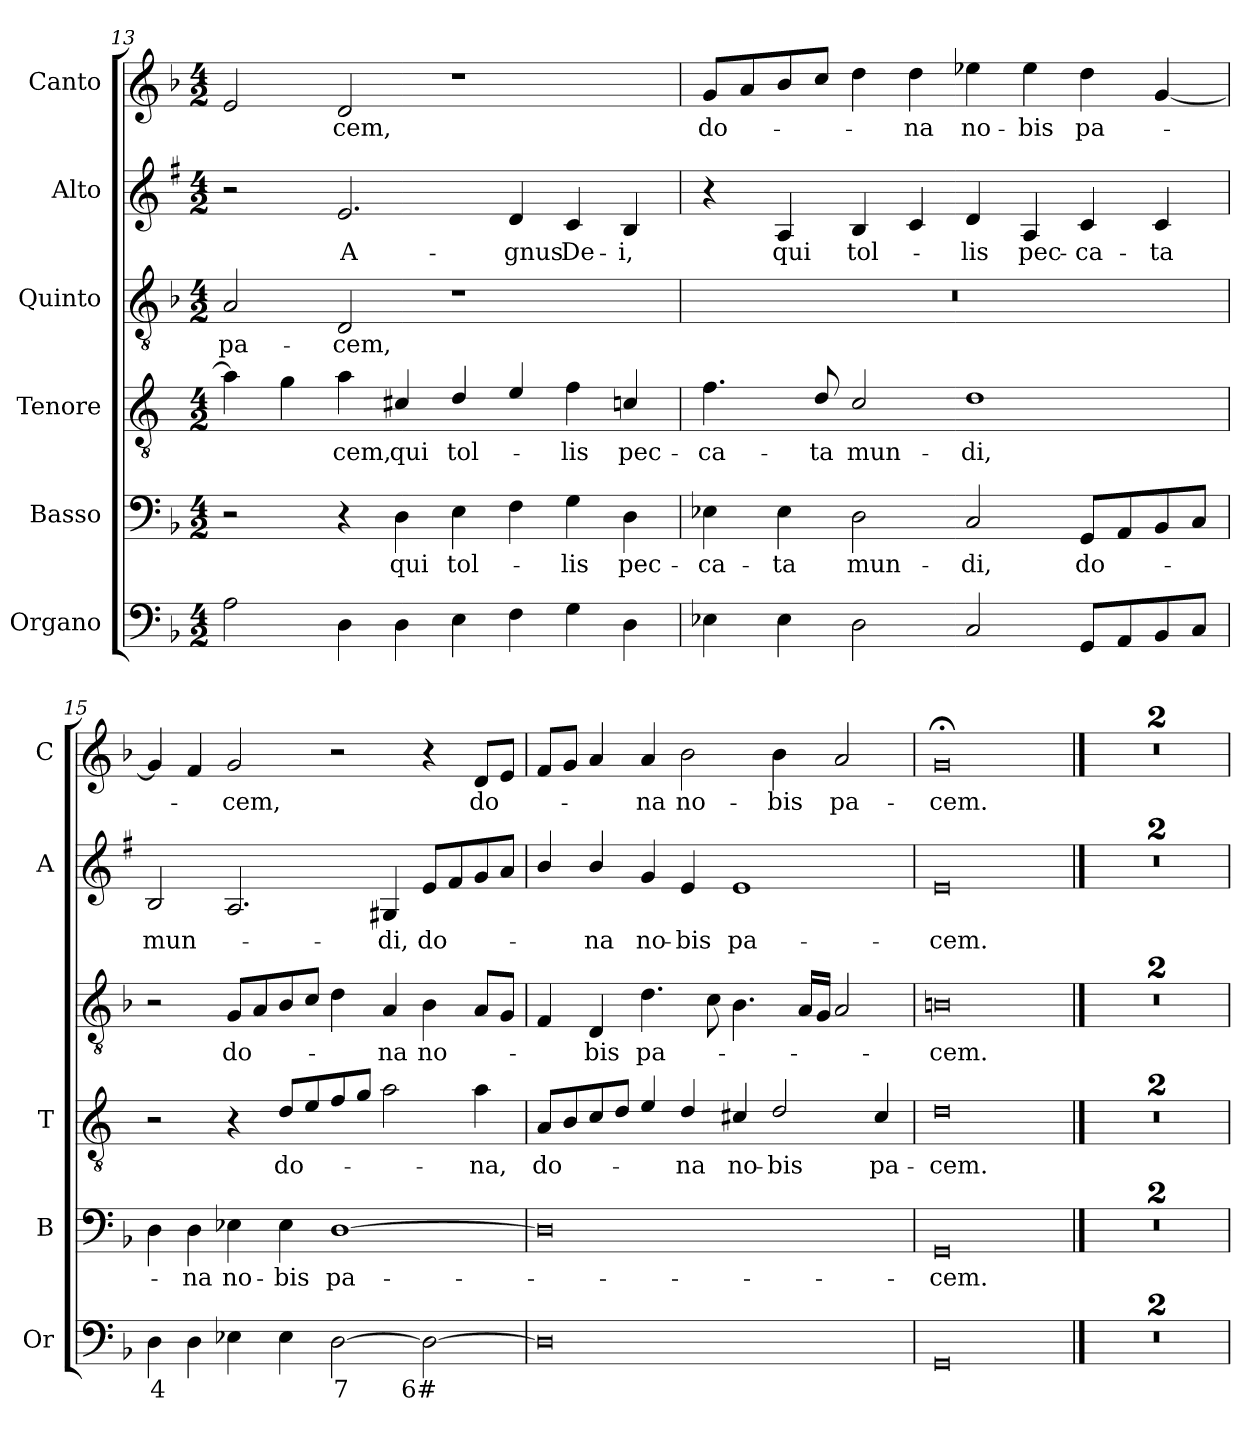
**kern	**text	**kern	**text	**kern	**text	**kern	**text	**kern	**text	**kern	**text
*part6	*part6	*part5	*part5	*part4	*part4	*part3	*part3	*part2	*part2	*part1	*part1
*staff6	*staff6	*staff5	*staff5	*staff4	*staff4	*staff3	*staff3	*staff2	*staff2	*staff1	*staff1
*I"Organo	*	*I"Basso	*	*I"Tenore	*	*I"Quinto	*	*I"Alto	*	*I"Canto	*
*I'Or	*	*I'B	*	*I'T	*	*	*	*I'A	*	*I'C	*
!!LO:PB:g=z
*clefF4	*	*clefF4	*	*clefGv2	*	*clefGv2	*	*clefG2	*	*clefG2	*
*	*	*	*	*ITrd4c7	*	*	*	*ITrd1c2	*	*	*
*k[b-]	*	*k[b-]	*	*k[b-]	*	*k[b-]	*	*k[b-]	*	*k[b-]	*
*F:	*	*F:	*	*F:	*	*F:	*	*F:	*	*F:	*
*M4/2	*	*M4/2	*	*M4/2	*	*M4/2	*	*M4/2	*	*M4/2	*
=13	=13	=13	=13	=13	=13	=13	=13	=13	=13	=13	=13
!	!	!	!	!	!	!	!LO:LY:b	!	!	!	!
2A\	.	2r	.	4d\]	.	2A/	pa-	2r	.	2e/	.
.	.	.	.	4c\	.	.	.	.	.	.	.
!	!	!	!	!	!LO:LY:b	!	!LO:LY:b	!	!LO:LY:b	!	!LO:LY:b
4D\	.	4r	.	4d\	-cem,	2D/	-cem,	2.d/	A-	2d/	-cem,
!	!	!	!LO:LY:b	!	!LO:LY:b	!	!	!	!	!	!
4D\	.	4D\	qui	4F#X/	qui	.	.	.	.	.	.
!	!	!	!LO:LY:b	!	!LO:LY:b	!	!	!	!	!	!
4E\	.	4E\	tol-	4G/	tol-	1r	.	.	.	1r	.
!	!	!	!	!	!	!	!	!	!LO:LY:b	!	!
4F\	.	4F\	.	4A/	.	.	.	4c/	-gnus	.	.
!	!	!	!LO:LY:b	!	!LO:LY:b	!	!	!	!LO:LY:b	!	!
4G\	.	4G\	-lis	4B-\	-lis	.	.	4B-/	De-	.	.
!	!	!	!LO:LY:b	!	!LO:LY:b	!	!	!	!LO:LY:b	!	!
4D\	.	4D\	pec-	4Fn/	pec-	.	.	4A/	-i,	.	.
=14	=14	=14	=14	=14	=14	=14	=14	=14	=14	=14	=14
!	!	!	!LO:LY:b	!	!LO:LY:b	!	!	!	!	!	!LO:LY:b
4E-X\	.	4E-X\	-ca-	4.B-\	-ca-	0r	.	4r	.	8g/L	do-
.	.	.	.	.	.	.	.	.	.	8a/	.
!	!	!	!LO:LY:b	!	!	!	!	!	!LO:LY:b	!	!
4E-\	.	4E-\	-ta	.	.	.	.	4G/	qui	8b-/	.
!	!	!	!	!	!LO:LY:b	!	!	!	!	!	!
.	.	.	.	8G/	-ta	.	.	.	.	8cc/J	.
!	!	!	!LO:LY:b	!	!LO:LY:b	!	!	!	!LO:LY:b	!	!
2D\	.	2D\	mun-	2F/	mun-	.	.	4A/	tol-	4dd\	.
!	!	!	!	!	!	!	!	!	!	!	!LO:LY:b
.	.	.	.	.	.	.	.	4B-/	.	4dd\	-na
!	!	!	!LO:LY:b	!	!LO:LY:b	!	!	!	!LO:LY:b	!	!LO:LY:b
2C/	.	2C/	-di,	1G	-di,	.	.	4c/	-lis	4ee-X\	no-
!	!	!	!	!	!	!	!	!	!LO:LY:b	!	!LO:LY:b
.	.	.	.	.	.	.	.	4G/	pec-	4ee-\	-bis
!	!	!	!LO:LY:b	!	!	!	!	!	!LO:LY:b	!	!LO:LY:b
8GG/L	.	8GG/L	do-	.	.	.	.	4B-/	-ca-	4dd\	pa-
8AA/	.	8AA/	.	.	.	.	.	.	.	.	.
!	!	!	!	!	!	!	!	!	!LO:LY:b	!	!
8BB-/	.	8BB-/	.	.	.	.	.	4B-/	-ta	[4g/	.
8C/J	.	8C/J	.	.	.	.	.	.	.	.	.
=15	=15	=15	=15	=15	=15	=15	=15	=15	=15	=15	=15
!	!LO:LY:b	!	!	!	!	!	!	!	!LO:LY:b	!	!
4D\	4	4D\	.	2r	.	2r	.	2A/	mun-	4g/]	.
!	!	!	!LO:LY:b	!	!	!	!	!	!	!	!
4D\	.	4D\	-na	.	.	.	.	.	.	4f/	.
!	!	!	!LO:LY:b	!	!	!	!LO:LY:b	!	!	!	!LO:LY:b
4E-X\	.	4E-X\	no-	4r	.	8G/L	do-	2.G/	.	2g/	-cem,
.	.	.	.	.	.	8A/	.	.	.	.	.
!	!	!	!LO:LY:b	!	!LO:LY:b	!	!	!	!	!	!
4E-\	.	4E-\	-bis	8G/L	do-	8B-/	.	.	.	.	.
.	.	.	.	8A/	.	8c/J	.	.	.	.	.
!	!LO:LY:b	!	!LO:LY:b	!	!	!	!	!	!	!	!
[2D\	7	[1D	pa-	8B-/	.	4d\	.	.	.	2r	.
.	.	.	.	8c/J	.	.	.	.	.	.	.
!	!	!	!	!	!	!	!LO:LY:b	!	!LO:LY:b	!	!
.	.	.	.	2d\	.	4A/	-na	4F#X/	-di,	.	.
!	!LO:LY:b	!	!	!	!	!	!LO:LY:b	!	!LO:LY:b	!	!
2D\_	6#	.	.	.	.	4B-\	no-	8d/L	do-	4r	.
.	.	.	.	.	.	.	.	8e/	.	.	.
!	!	!	!	!	!LO:LY:b	!	!	!	!	!	!LO:LY:b
.	.	.	.	4d\	-na,	8A/L	.	8f/	.	8d/L	do-
.	.	.	.	.	.	8G/J	.	8g/J	.	8e/J	.
!!LO:LB:g=z
=16	=16	=16	=16	=16	=16	=16	=16	=16	=16	=16	=16
!	!	!	!	!	!LO:LY:b	!	!	!	!	!	!
0D]	.	0D]	.	8D/L	do-	4F/	.	4a/	.	8f/L	.
.	.	.	.	8E/	.	.	.	.	.	8g/J	.
!	!	!	!	!	!	!	!LO:LY:b	!	!LO:LY:b	!	!
.	.	.	.	8F/	.	4D/	-bis	4a/	-na	4a/	.
.	.	.	.	8G/J	.	.	.	.	.	.	.
!	!	!	!	!	!	!	!LO:LY:b	!	!LO:LY:b	!	!LO:LY:b
.	.	.	.	4A/	.	4.d\	pa-	4f/	no-	4a/	-na
!	!	!	!	!	!LO:LY:b	!	!	!	!LO:LY:b	!	!LO:LY:b
.	.	.	.	4G/	-na	.	.	4d/	-bis	2b-\	no-
.	.	.	.	.	.	8c\	.	.	.	.	.
!	!	!	!	!	!LO:LY:b	!	!	!	!LO:LY:b	!	!
.	.	.	.	4F#X/	no-	4.B-\	.	1d	pa-	.	.
!	!	!	!	!	!LO:LY:b	!	!	!	!	!	!LO:LY:b
.	.	.	.	2G/	-bis	.	.	.	.	4b-\	-bis
.	.	.	.	.	.	16A/LL	.	.	.	.	.
.	.	.	.	.	.	16G/JJ	.	.	.	.	.
!	!	!	!	!	!	!	!	!	!	!	!LO:LY:b
.	.	.	.	.	.	2A/	.	.	.	2a/	pa-
!	!	!	!	!	!LO:LY:b	!	!	!	!	!	!
.	.	.	.	4F#/	pa-	.	.	.	.	.	.
=17	=17	=17	=17	=17	=17	=17	=17	=17	=17	=17	=17
!	!	!	!LO:LY:b	!	!LO:LY:b	!	!LO:LY:b	!	!LO:LY:b	!	!LO:LY:b
0GG	.	0GG	-cem.	0G	-cem.	0Bn	-cem.	0d	-cem.	0g;<	-cem.
==18	==18	==18	==18	==18	==18	==18	==18	==18	==18	==18	==18
0r	.	0r	.	0r	.	0r	.	0r	.	0r	.
=19	=19	=19	=19	=19	=19	=19	=19	=19	=19	=19	=19
0r	.	0r	.	0r	.	0r	.	0r	.	0r	.
=	=	=	=	=	=	=	=	=	=	=	=
*-	*-	*-	*-	*-	*-	*-	*-	*-	*-	*-	*-
